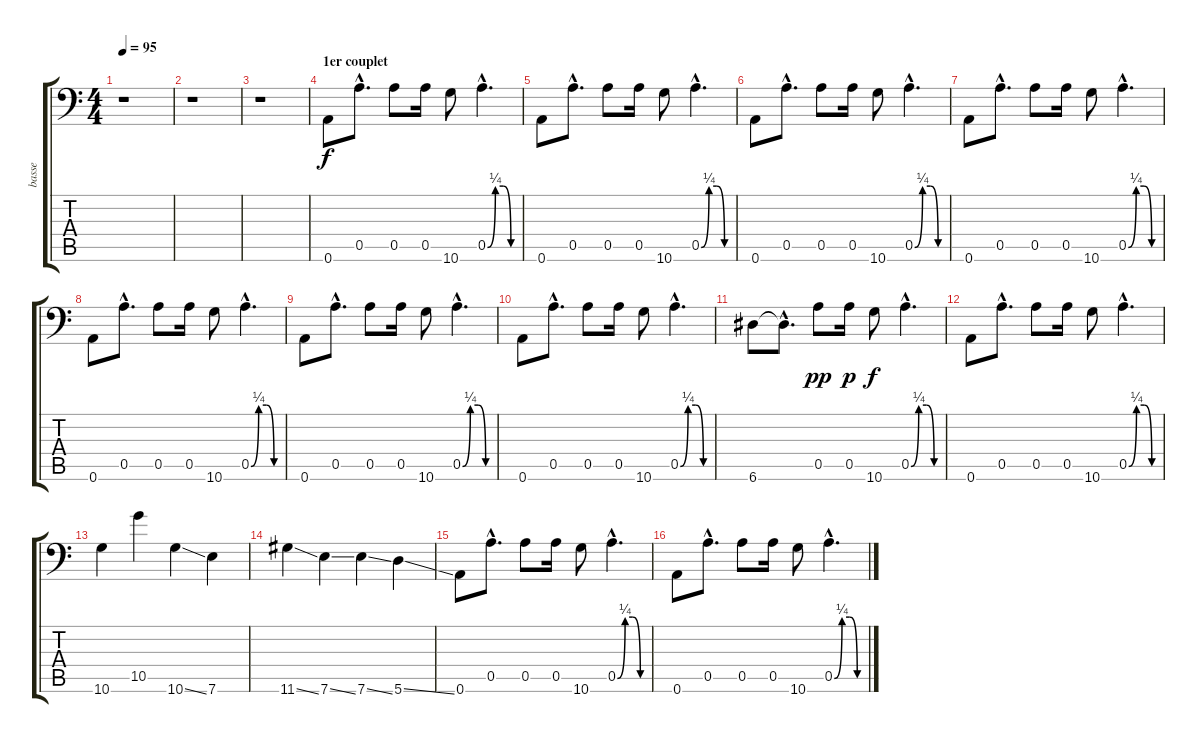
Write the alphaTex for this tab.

\track ("basse" "basse") {instrument acousticbass}
\staff {score tabs}
\tuning (E4 B3 G3 D3 A2 A1) {hide}
\ts (4 4)
\tempo 95
\clef f4
\ks c
r.1{dy f instrument acousticbass} |
r.1 |
r.1 |
\section ("" "1er couplet")
0.6.8 0.5{hac}.8{d} 0.5.8 0.5.16 10.6.8 0.5{be (custom 0 0 15 1 30 1 45 0 60 0) hac}.4{d} |
0.6.8 0.5{hac}.8{d} 0.5.8 0.5.16 10.6.8 0.5{be (custom 0 0 15 1 30 1 45 0 60 0) hac}.4{d} |
0.6.8 0.5{hac}.8{d} 0.5.8 0.5.16 10.6.8 0.5{be (custom 0 0 15 1 30 1 45 0 60 0) hac}.4{d} |
0.6.8 0.5{hac}.8{d} 0.5.8 0.5.16 10.6.8 0.5{be (custom 0 0 15 1 30 1 45 0 60 0) hac}.4{d} |
0.6.8 0.5{hac}.8{d} 0.5.8 0.5.16 10.6.8 0.5{be (custom 0 0 15 1 30 1 45 0 60 0) hac}.4{d} |
0.6.8 0.5{hac}.8{d} 0.5.8 0.5.16 10.6.8 0.5{be (custom 0 0 15 1 30 1 45 0 60 0) hac}.4{d} |
0.6.8 0.5{hac}.8{d} 0.5.8 0.5.16 10.6.8 0.5{be (custom 0 0 15 1 30 1 45 0 60 0) hac}.4{d} |
6.6.8 6.6{hac t}.8{d} 0.5.8{dy pp} 0.5.16{dy p} 10.6.8{dy f} 0.5{be (custom 0 0 15 1 30 1 45 0 60 0) hac}.4{d} |
0.6.8 0.5{hac}.8{d} 0.5.8 0.5.16 10.6.8 0.5{be (custom 0 0 15 1 30 1 45 0 60 0) hac}.4{d} |
10.6.4 10.5.4 10.6{ss}.4 7.6.4 |
11.6{ss}.4 7.6{ss}.4 7.6{ss}.4 5.6{ss}.4 |
0.6.8 0.5{hac}.8{d} 0.5.8 0.5.16 10.6.8 0.5{be (custom 0 0 15 1 30 1 45 0 60 0) hac}.4{d} |
0.6.8 0.5{hac}.8{d} 0.5.8 0.5.16 10.6.8 0.5{be (custom 0 0 15 1 30 1 45 0 60 0) hac}.4{d}
